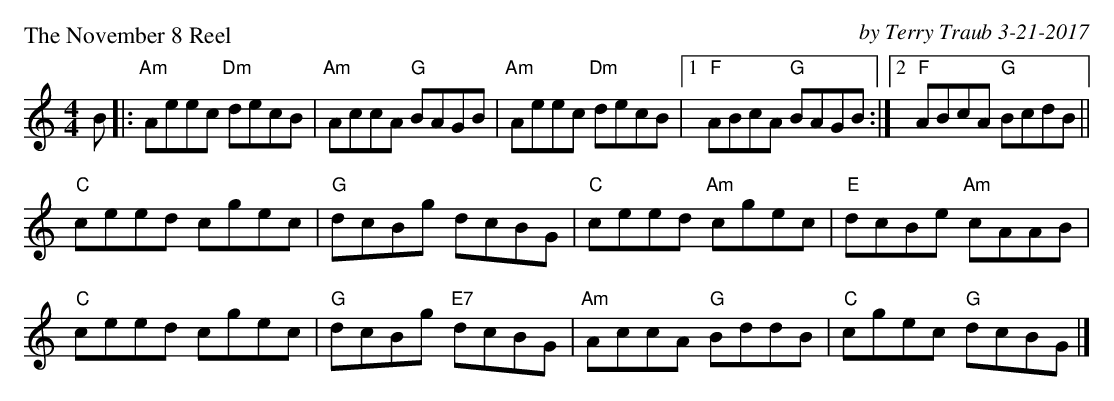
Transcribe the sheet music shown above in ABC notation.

X:1
P: The November 8 Reel
C: by Terry Traub 3-21-2017
M: 4/4
K: Am
L: 1/8
B |: "Am"Aeec "Dm"decB|"Am"AccA "G"BAGB|"Am"Aeec "Dm"decB|1 "F"ABcA "G"BAGB :|2 "F"ABcA "G"BcdB ||
"C"ceed cgec|"G"dcBg dcBG|"C"ceed "Am"cgec|"E"dcBe "Am"cAAB|
"C"ceed cgec|"G"dcBg "E7"dcBG|"Am"AccA "G"BddB|"C"cgec "G"dcBG |]
